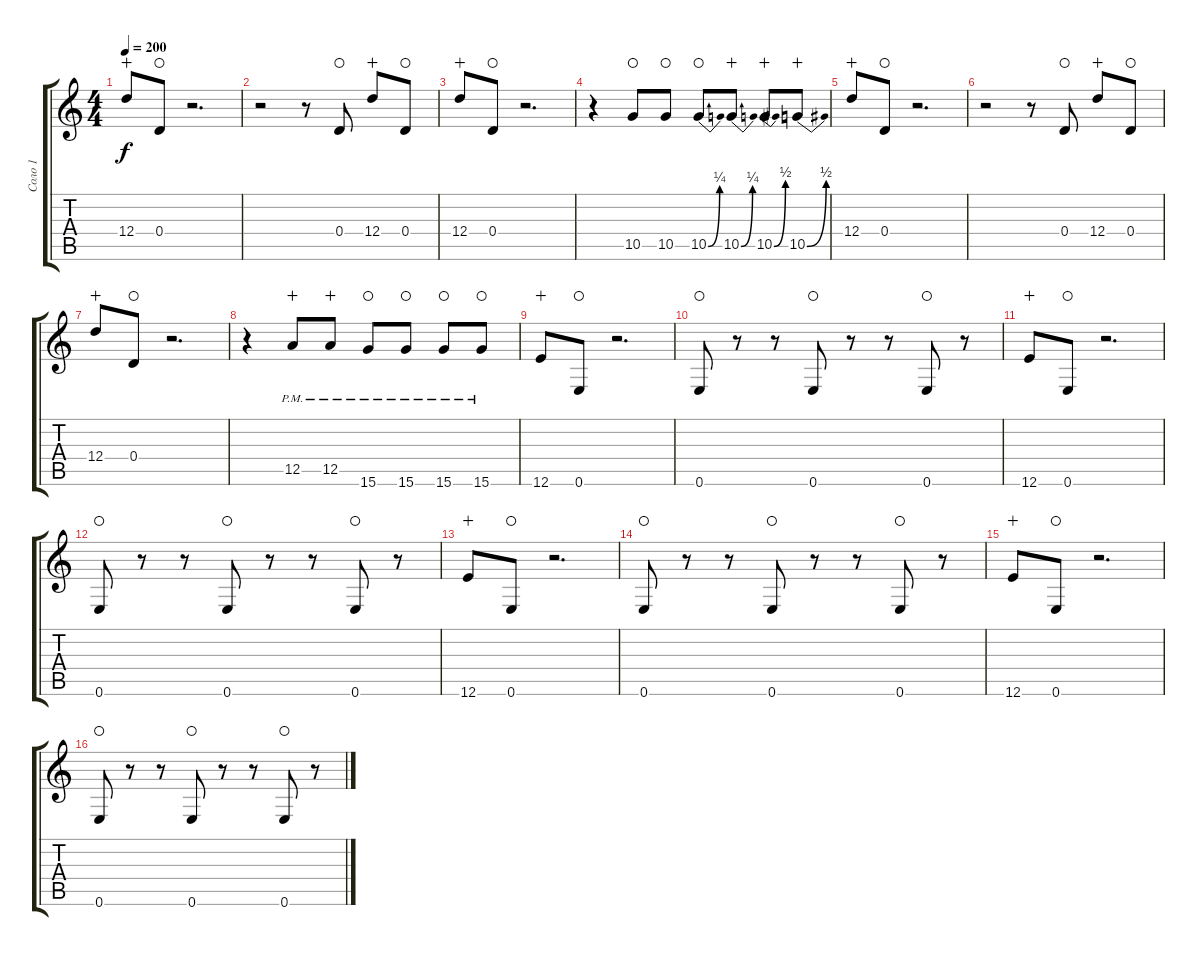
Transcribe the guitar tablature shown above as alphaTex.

\track ("Соло 1" "Соло 1") {instrument distortionguitar}
\staff {score tabs}
\tuning (E4 B3 G3 D3 A2 E2) {hide}
\ts (4 4)
\tempo 200
\clef g2
\ks c
12.4.8{dy f wahc} 0.4.8{waho} r.2{d} |
r.2 r.8 0.4.8{waho} 12.4.8{wahc} 0.4.8{waho} |
12.4.8{wahc} 0.4.8{waho} r.2{d} |
r.4 10.5.8{waho} 10.5.8{waho} 10.5{be (bend 0 0 60 1)}.8{waho} 10.5{be (bend 0 0 60 1)}.8{wahc} 10.5{be (bend 0 0 60 2)}.8{wahc} 10.5{be (bend 0 0 60 2)}.8{wahc} |
12.4.8{wahc} 0.4.8{waho} r.2{d} |
r.2 r.8 0.4.8{waho} 12.4.8{wahc} 0.4.8{waho} |
12.4.8{wahc} 0.4.8{waho} r.2{d} |
r.4 12.5{pm}.8{wahc} 12.5{pm}.8{wahc} 15.6{pm}.8{waho} 15.6{pm}.8{waho} 15.6{pm}.8{waho} 15.6{pm}.8{waho} |
12.6.8{wahc} 0.6.8{waho} r.2{d} |
0.6.8{waho} r.8 r.8 0.6.8{waho} r.8 r.8 0.6.8{waho} r.8 |
12.6.8{wahc} 0.6.8{waho} r.2{d} |
0.6.8{waho} r.8 r.8 0.6.8{waho} r.8 r.8 0.6.8{waho} r.8 |
12.6.8{wahc} 0.6.8{waho} r.2{d} |
0.6.8{waho} r.8 r.8 0.6.8{waho} r.8 r.8 0.6.8{waho} r.8 |
12.6.8{wahc} 0.6.8{waho} r.2{d} |
0.6.8{waho} r.8 r.8 0.6.8{waho} r.8 r.8 0.6.8{waho} r.8
